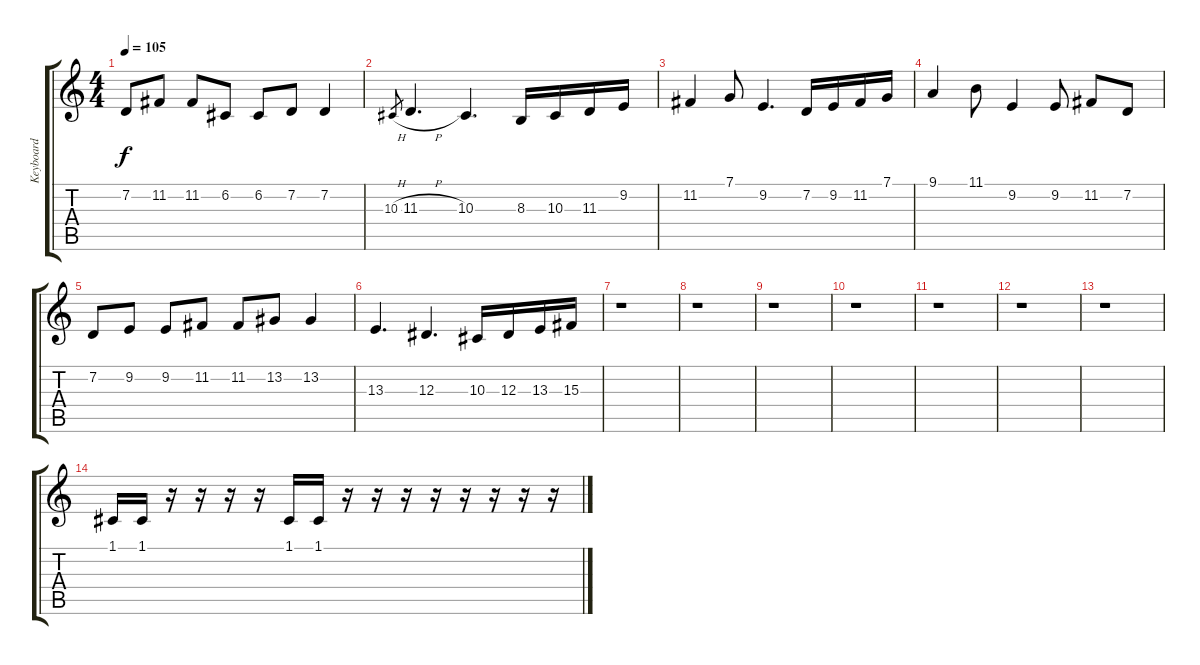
\track ("Keyboard" "Keyboard") {instrument acousticgrandpiano}
\staff {score tabs}
\tuning (C4 G3 Eb3 Bb2 F2 C2) {hide}
\ts (4 4)
\tempo 105
\clef g2
\ks c
7.2.8{dy f} 11.2.8 11.2.8 6.2.8 6.2.8 7.2.8 7.2.4 |
10.3{h}.8{gr} 11.3{h}.4{d} 10.3.4{d} 8.3.16 10.3.16 11.3.16 9.2.16 |
11.2.4 7.1.8 9.2.4{d} 7.2.16 9.2.16 11.2.16 7.1.16 |
9.1.4 11.1.8 9.2.4 9.2.8 11.2.8 7.2.8 |
7.2.8 9.2.8 9.2.8 11.2.8 11.2.8 13.2.8 13.2.4 |
13.3.4{d} 12.3.4{d} 10.3.16 12.3.16 13.3.16 15.3.16 |
r.1 |
r.1 |
r.1 |
r.1 |
r.1 |
r.1 |
r.1 |
1.1.16 1.1.16 r.16 r.16 r.16 r.16 1.1.16 1.1.16 r.16 r.16 r.16 r.16 r.16 r.16 r.16 r.16
